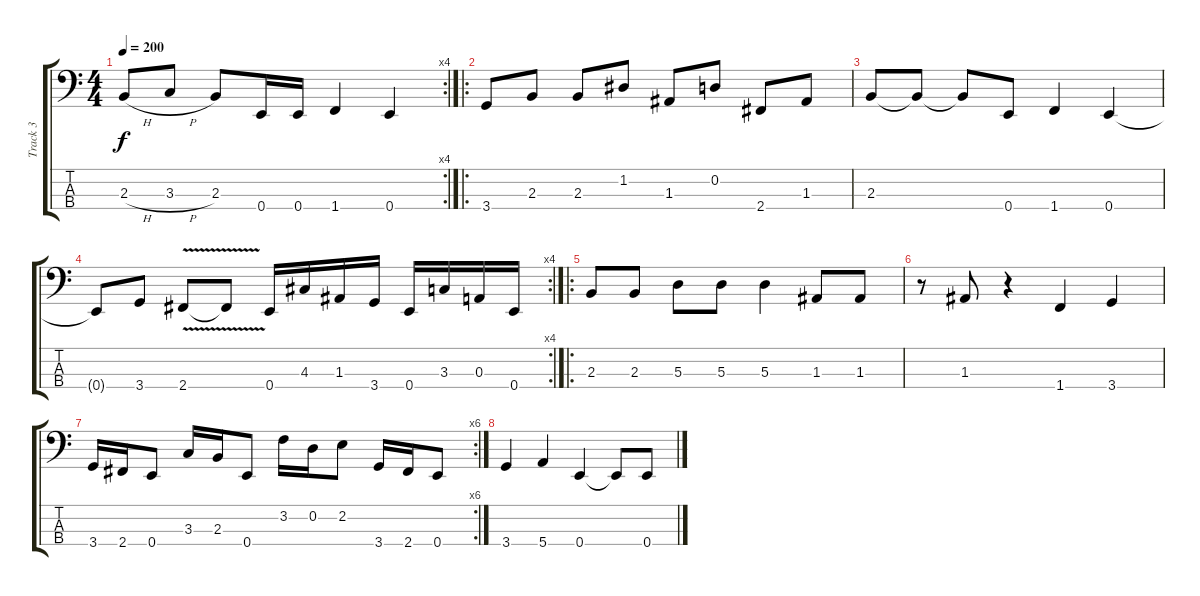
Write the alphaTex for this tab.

\track ("Track 3" "Track 3") {instrument electricbasspick}
\staff {score tabs}
\tuning (G2 D2 A1 E1) {hide}
\rc 4
\ts (4 4)
\tempo 200
\clef f4
\ks c
2.3{h}.8{dy f} 3.3{h}.8 2.3.8 0.4.16 0.4.16 1.4.4 0.4.4 |
\ro
3.4.8 2.3.8 2.3.8 1.2.8 1.3.8 0.2.8 2.4.8 1.3.8 |
2.3.8 2.3{t}.8 2.3{t}.8 0.4.8 1.4.4 0.4.4 |
\rc 4
0.4{t}.8 3.4.8 2.4{v}.8 2.4{t}.8 0.4.16 4.3.16 1.3.16 3.4.16 0.4.16 3.3.16 0.3.16 0.4.16 |
\ro
2.3.8 2.3.8 5.3.8 5.3.8 5.3.4 1.3.8 1.3.8 |
r.8 1.3.8 r.4 1.4.4 3.4.4 |
\rc 6
3.4.16 2.4.16 0.4.8 3.3.16 2.3.16 0.4.8 3.2.16 0.2.16 2.2.8 3.4.16 2.4.16 0.4.8 |
3.4.4 5.4.4 0.4.4 0.4{t}.8 0.4.8
